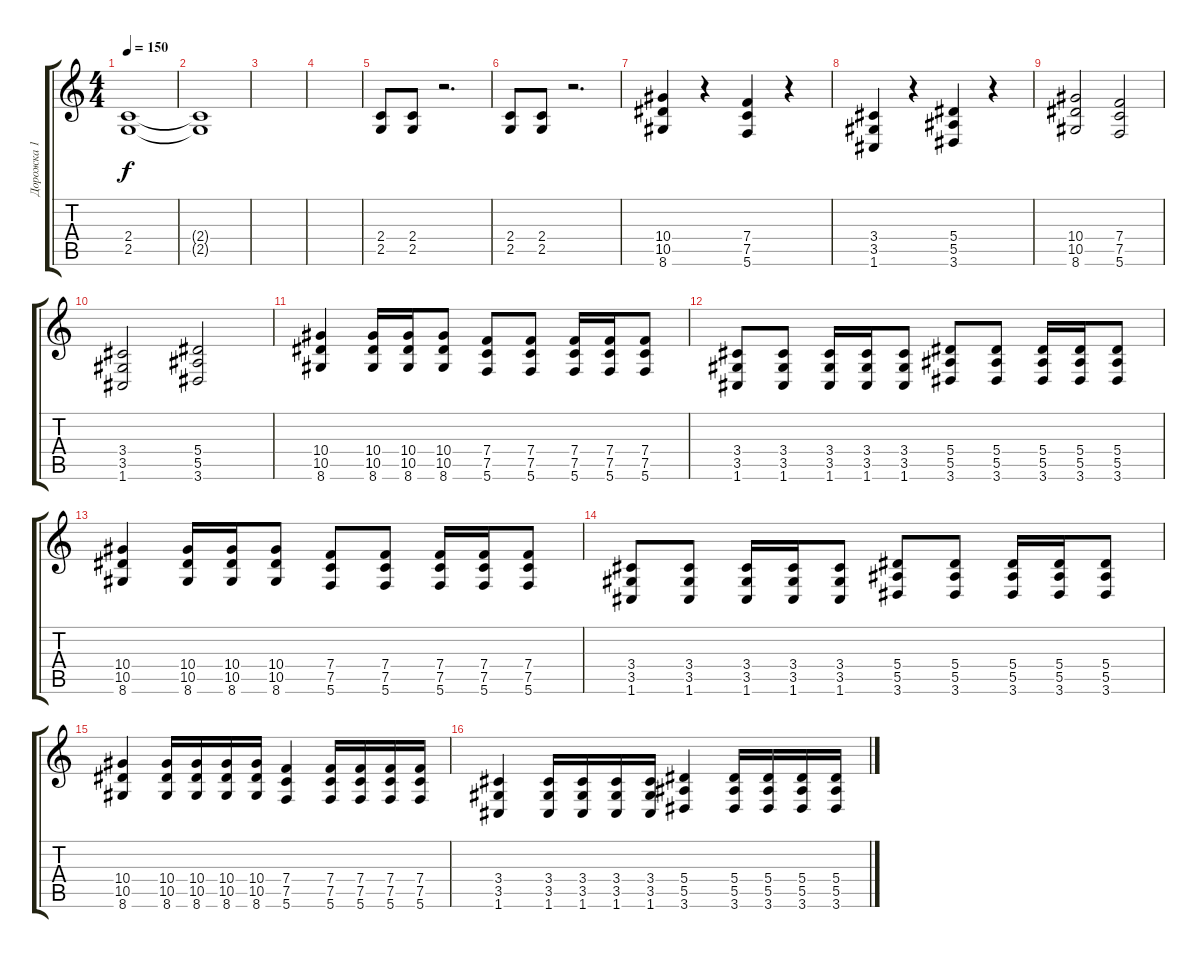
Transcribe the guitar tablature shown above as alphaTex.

\track ("Дорожка 1" "Дорожка 1") {instrument distortionguitar}
\staff {score tabs}
\tuning (C4 G3 Eb3 Bb2 F2 C2) {hide}
\ts (4 4)
\tempo 150
\clef g2
\ks c
(2.4 2.5).1{dy f} |
(2.4{t} 2.5{t}).1 |
|
|
(2.4 2.5).8 (2.4 2.5).8 r.2{d} |
(2.4 2.5).8 (2.4 2.5).8 r.2{d} |
(10.4 10.5 8.6).4 r.4 (7.4 7.5 5.6).4 r.4 |
(3.4 3.5 1.6).4 r.4 (5.4 5.5 3.6).4 r.4 |
(10.4 10.5 8.6).2 (7.4 7.5 5.6).2 |
(3.4 3.5 1.6).2 (5.4 5.5 3.6).2 |
(10.4 10.5 8.6).4 (10.4 10.5 8.6).16 (10.4 10.5 8.6).16 (10.4 10.5 8.6).8 (7.4 7.5 5.6).8 (7.4 7.5 5.6).8 (7.4 7.5 5.6).16 (7.4 7.5 5.6).16 (7.4 7.5 5.6).8 |
(3.4 3.5 1.6).8 (3.4 3.5 1.6).8 (3.4 3.5 1.6).16 (3.4 3.5 1.6).16 (3.4 3.5 1.6).8 (5.4 5.5 3.6).8 (5.4 5.5 3.6).8 (5.4 5.5 3.6).16 (5.4 5.5 3.6).16 (5.4 5.5 3.6).8 |
(10.4 10.5 8.6).4 (10.4 10.5 8.6).16 (10.4 10.5 8.6).16 (10.4 10.5 8.6).8 (7.4 7.5 5.6).8 (7.4 7.5 5.6).8 (7.4 7.5 5.6).16 (7.4 7.5 5.6).16 (7.4 7.5 5.6).8 |
(3.4 3.5 1.6).8 (3.4 3.5 1.6).8 (3.4 3.5 1.6).16 (3.4 3.5 1.6).16 (3.4 3.5 1.6).8 (5.4 5.5 3.6).8 (5.4 5.5 3.6).8 (5.4 5.5 3.6).16 (5.4 5.5 3.6).16 (5.4 5.5 3.6).8 |
(10.4 10.5 8.6).4 (10.4 10.5 8.6).16 (10.4 10.5 8.6).16 (10.4 10.5 8.6).16 (10.4 10.5 8.6).16 (7.4 7.5 5.6).4 (7.4 7.5 5.6).16 (7.4 7.5 5.6).16 (7.4 7.5 5.6).16 (7.4 7.5 5.6).16 |
(3.4 3.5 1.6).4 (3.4 3.5 1.6).16 (3.4 3.5 1.6).16 (3.4 3.5 1.6).16 (3.4 3.5 1.6).16 (5.4 5.5 3.6).4 (5.4 5.5 3.6).16 (5.4 5.5 3.6).16 (5.4 5.5 3.6).16 (5.4 5.5 3.6).16
